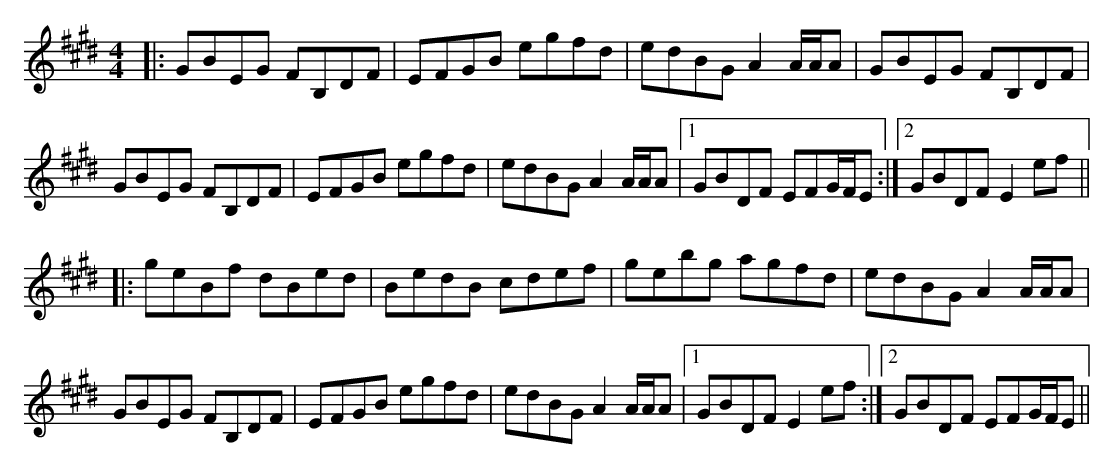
X:1
M:4/4
K:E
|:GBEG FB,DF|EFGB egfd|edBG A2A/A/A|GBEG FB,DF|
GBEG FB,DF|EFGB egfd|edBG A2A/A/A|1 GBDF EFG/F/E:|2 GBDF E2 ef||
|:geBf dBed|BedB cdef|gebg agfd|edBG A2A/A/A|
GBEG FB,DF|EFGB egfd|edBG A2A/A/A|1 GBDF E2 ef:|2 GBDF EFG/F/E||
